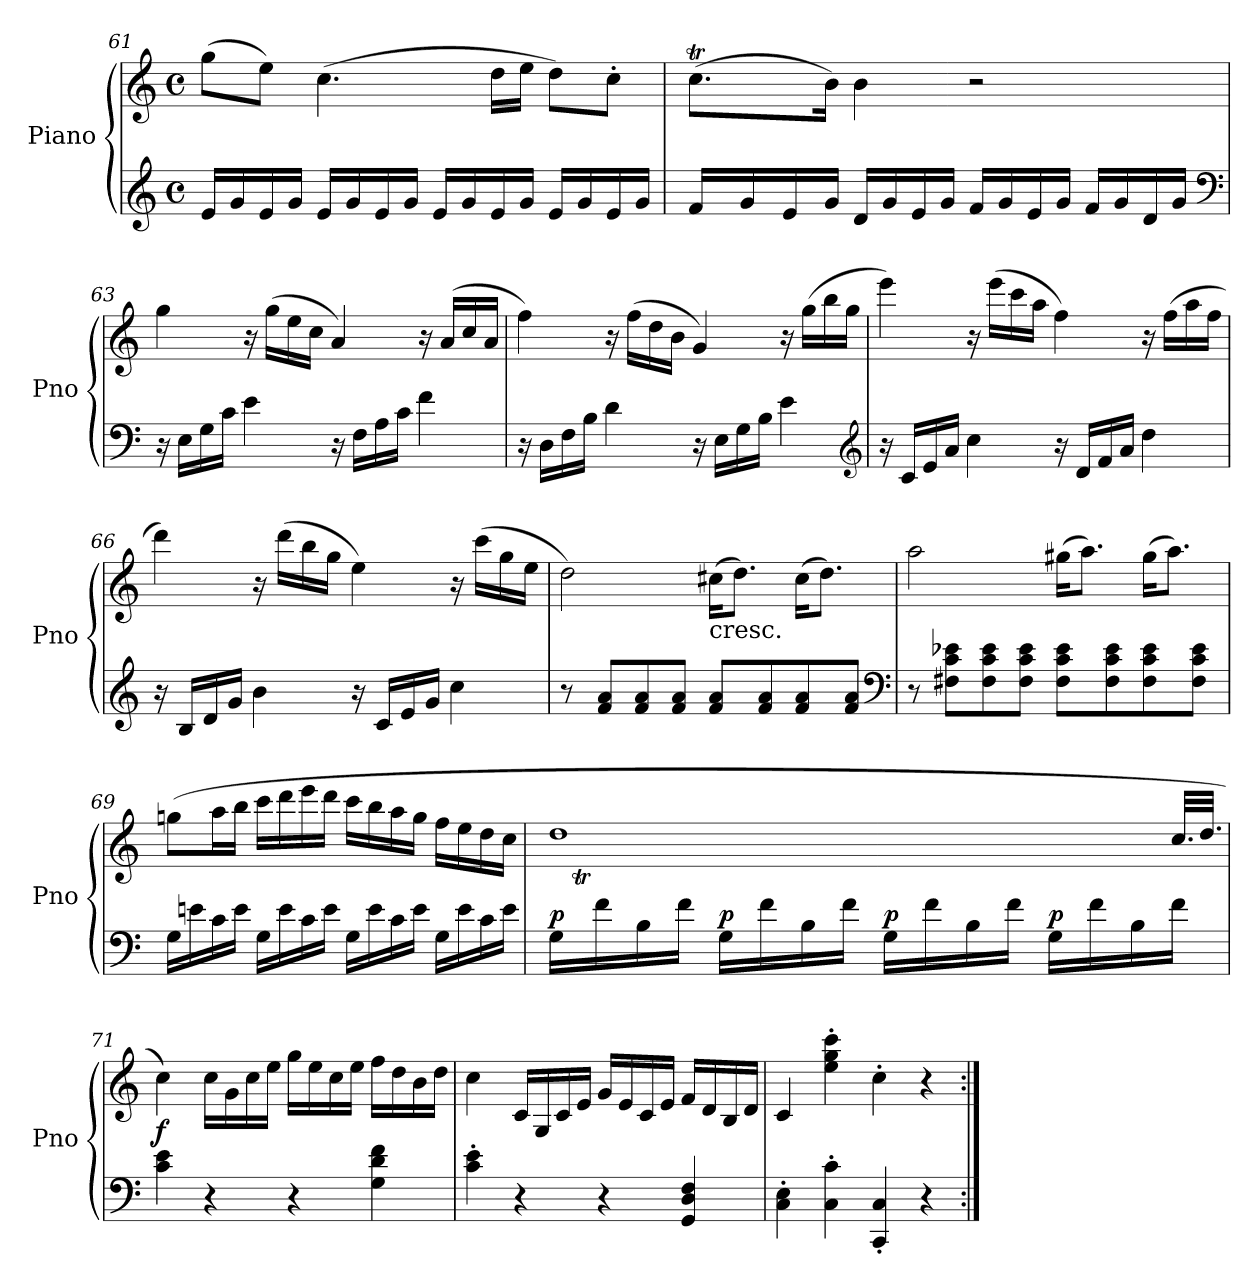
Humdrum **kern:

**kern	**kern	**dynam
*part1	*part1	*part1
*staff2	*staff1	*staff1/2
*I"Piano	*	*
*I'Pno	*	*
!!LO:LB:g=z
*clefG2	*clefG2	*
*k[]	*k[]	*
*C:	*C:	*
*M4/4	*M4/4	*
*met(c)	*met(c)	*
=61	=61	=61
16e/LL	(8gg\L	.
16g/	.	.
16e/	8ee\J)	.
16g/JJ	.	.
16e/LL	(4.cc\	.
16g/	.	.
16e/	.	.
16g/JJ	.	.
16e/LL	.	.
16g/	.	.
16e/	16dd\LL	.
16g/JJ	16ee\JJ	.
16e/LL	8dd\L)	.
16g/	.	.
16e/	8cc'\J	.
16g/JJ	.	.
=62	=62	=62
*	*^	*
16f/LL	(8.ccT\L	32ddyy	.
.	.	32ccyy	.
16g/	.	32ddyy	.
.	.	32ccyy	.
16e/	.	32ddyy	.
.	.	32ccyy	.
16g/JJ	16b\Jk)	2ryy	.
16d/LL	4b\	.	.
16g/	.	.	.
16e/	.	.	.
16g/JJ	.	.	.
16f/LL	2r	.	.
16g/	.	.	.
16e/	.	.	.
16g/JJ	.	4ryy	.
16f/LL	.	.	.
16g/	.	.	.
16d/	.	.	.
16g/JJ	.	16ryy	.
*	*v	*v	*
*clefF4	*	*
=63	=63	=63
16r	4gg\	.
16E\LL	.	.
16G\	.	.
16c\JJ	.	.
4e\	16r	.
.	(16gg\LL	.
.	16ee\	.
.	16cc\JJ	.
16r	4a/)	.
16F\LL	.	.
16A\	.	.
16c\JJ	.	.
4f\	16r	.
.	(16a/LL	.
.	16cc/	.
.	16a/JJ	.
!!LO:LB:g=z
=64	=64	=64
16r	4ff\)	.
16D\LL	.	.
16F\	.	.
16B\JJ	.	.
4d\	16r	.
.	(16ff\LL	.
.	16dd\	.
.	16b\JJ	.
16r	4g/)	.
16E\LL	.	.
16G\	.	.
16B\JJ	.	.
4e\	16r	.
.	(16gg\LL	.
.	16bb\	.
.	16gg\JJ	.
*clefG2	*	*
=65	=65	=65
16r	4eee\)	.
16c/LL	.	.
16e/	.	.
16a/JJ	.	.
4cc\	16r	.
.	(16eee\LL	.
.	16ccc\	.
.	16aa\JJ	.
16r	4ff\)	.
16d/LL	.	.
16f/	.	.
16a/JJ	.	.
4dd\	16r	.
.	(16ff\LL	.
.	16aa\	.
.	16ff\JJ	.
=66	=66	=66
16r	4ddd\)	.
16B/LL	.	.
16d/	.	.
16g/JJ	.	.
4b\	16r	.
.	(16ddd\LL	.
.	16bb\	.
.	16gg\JJ	.
16r	4ee\)	.
16c/LL	.	.
16e/	.	.
16g/JJ	.	.
4cc\	16r	.
.	(16ccc\LL	.
.	16gg\	.
.	16ee\JJ	.
!!LO:PB:g=z
=67	=67	=67
8r	2dd\)	.
8f/ 8a/L	.	.
8f/ 8a/	.	.
8f/ 8a/J	.	.
!	!LO:TX:b:t=cresc.	!
8f/ 8a/L	(16cc#X\KL	.
.	8.dd\J)	.
8f/ 8a/	.	.
8f/ 8a/	(16cc#\KL	.
.	8.dd\J)	.
8f/ 8a/J	.	.
*clefF4	*	*
=68	=68	=68
8r	2aa\	.
8F#X\ 8c\ 8e-X\L	.	.
8F#\ 8c\ 8e-\	.	.
8F#\ 8c\ 8e-\J	.	.
8F#\ 8c\ 8e-\L	(16gg#X\KL	.
.	8.aa\J)	.
8F#\ 8c\ 8e-\	.	.
8F#\ 8c\ 8e-\	(16gg#\KL	.
.	8.aa\J)	.
8F#\ 8c\ 8e-\J	.	.
=69	=69	=69
16G\LL	(8ggn\L	.
16en\	.	.
16c\	16aa\L	.
16e\JJ	16bb\JJ	.
16G\LL	16ccc\LL	.
16e\	16ddd\	.
16c\	16eee\	.
16e\JJ	16ddd\JJ	.
16G\LL	16ccc\LL	.
16e\	16bb\	.
16c\	16aa\	.
16e\JJ	16gg\JJ	.
16G\LL	16ff\LL	.
16e\	16ee\	.
16c\	16dd\	.
16e\JJ	16cc\JJ	.
=70	=70	=70
*	*^	*
!	!	!	!LO:DY:a=2
16G\LL	1dd	32eeyy	p
.	.	32ddTyy	.
16f\	.	32eeyy	.
.	.	32ddyy	.
16B\	.	32eeyy	.
.	.	32ddyy	.
16f\JJ	.	32eeyy	.
.	.	32ddyy	.
!	!	!	!LO:DY:a=2
16G\LL	.	32eeyy	p
.	.	32ddyy	.
16f\	.	32eeyy	.
.	.	32ddyy	.
16B\	.	32eeyy	.
.	.	32ddyy	.
16f\JJ	.	32eeyy	.
.	.	32ddyy	.
!	!	!	!LO:DY:a=2
16G\LL	.	32eeyy	p
.	.	32ddyy	.
16f\	.	32eeyy	.
.	.	32ddyy	.
16B\	.	32eeyy	.
.	.	32ddyy	.
16f\JJ	.	32eeyy	.
.	.	32ddyy	.
!	!	!	!LO:DY:a=2
16G\LL	.	32eeyy	p
.	.	32ddyy	.
16f\	.	32eeyy	.
.	.	32ddyy	.
16B\	.	32eeyy	.
.	.	32ddyy	.
*	*	*Xtuplet	*
16f\JJ	.	48.cc/LL	.
.	.	48.ddTTT/JJ	.
!!LO:LB:g=z
=71	=71	=71	=71
!	!	!	!LO:DY:b
*	*v	*v	*
4c\ 4e\	4cc\)	f
4r	16cc\LL	.
.	16g\	.
.	16cc\	.
.	16ee\JJ	.
4r	16gg\LL	.
.	16ee\	.
.	16cc\	.
.	16ee\JJ	.
4G\ 4d\ 4f\	16ff\LL	.
.	16dd\	.
.	16b\	.
.	16dd\JJ	.
=72	=72	=72
4c\' 4e\'	4cc\	.
4r	16c/LL	.
.	16G/	.
.	16c/	.
.	16e/JJ	.
4r	16g/LL	.
.	16e/	.
.	16c/	.
.	16e/JJ	.
4GG/ 4D/ 4F/	16f/LL	.
.	16d/	.
.	16B/	.
.	16d/JJ	.
=73	=73	=73
4C\' 4E\'	4c/	.
4C\' 4c\'	4ee\' 4gg\' 4ccc\'	.
4CC/' 4C/'	4cc'\	.
4r	4r	.
=:|!	=:|!	=:|!
*-	*-	*-
